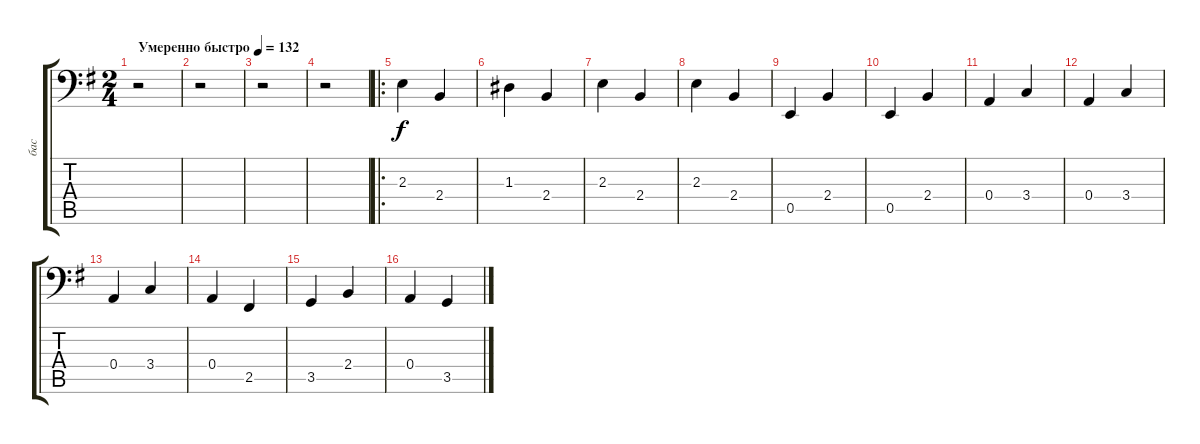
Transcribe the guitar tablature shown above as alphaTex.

\track ("бас" "бас") {instrument electricbassfinger}
\staff {score tabs}
\tuning (C3 G2 D2 A1 E1 B0) {hide}
\ts (2 4)
\tempo (132 "Умеренно быстро")
\clef f4
\ks eminor
r.2{dy f instrument electricbassfinger} |
r.2 |
r.2 |
r.2 |
\ro
2.3.4 2.4.4 |
1.3.4 2.4.4 |
2.3.4 2.4.4 |
2.3.4 2.4.4 |
0.5.4 2.4.4 |
0.5.4 2.4.4 |
0.4.4 3.4.4 |
0.4.4 3.4.4 |
0.4.4 3.4.4 |
0.4.4 2.5.4 |
3.5.4 2.4.4 |
0.4.4 3.5.4
